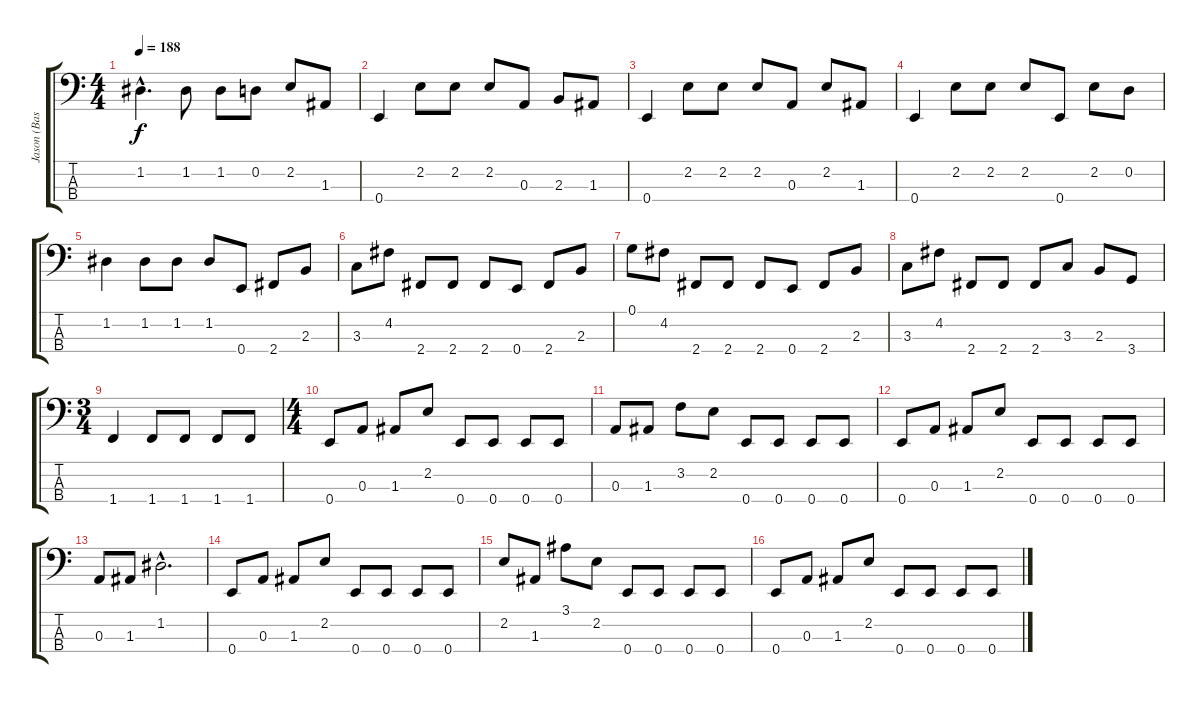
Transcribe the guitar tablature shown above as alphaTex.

\track ("Jason (Bass)" "Jason (Bas") {instrument electricbasspick}
\staff {score tabs}
\tuning (G2 D2 A1 E1) {hide}
\ts (4 4)
\tempo 188
\clef f4
\ks c
1.2{hac}.4{d dy f} 1.2.8 1.2.8 0.2.8 2.2.8 1.3.8 |
0.4.4 2.2.8 2.2.8 2.2.8 0.3.8 2.3.8 1.3.8 |
0.4.4 2.2.8 2.2.8 2.2.8 0.3.8 2.2.8 1.3.8 |
0.4.4 2.2.8 2.2.8 2.2.8 0.4.8 2.2.8 0.2.8 |
1.2.4 1.2.8 1.2.8 1.2.8 0.4.8 2.4.8 2.3.8 |
3.3.8 4.2.8 2.4.8 2.4.8 2.4.8 0.4.8 2.4.8 2.3.8 |
0.1.8 4.2.8 2.4.8 2.4.8 2.4.8 0.4.8 2.4.8 2.3.8 |
3.3.8 4.2.8 2.4.8 2.4.8 2.4.8 3.3.8 2.3.8 3.4.8 |
\ts (3 4)
1.4.4 1.4.8 1.4.8 1.4.8 1.4.8 |
\ts (4 4)
0.4.8 0.3.8 1.3.8 2.2.8 0.4.8 0.4.8 0.4.8 0.4.8 |
0.3.8 1.3.8 3.2.8 2.2.8 0.4.8 0.4.8 0.4.8 0.4.8 |
0.4.8 0.3.8 1.3.8 2.2.8 0.4.8 0.4.8 0.4.8 0.4.8 |
0.3.8 1.3.8 1.2{hac}.2{d} |
0.4.8 0.3.8 1.3.8 2.2.8 0.4.8 0.4.8 0.4.8 0.4.8 |
2.2.8 1.3.8 3.1.8 2.2.8 0.4.8 0.4.8 0.4.8 0.4.8 |
0.4.8 0.3.8 1.3.8 2.2.8 0.4.8 0.4.8 0.4.8 0.4.8
